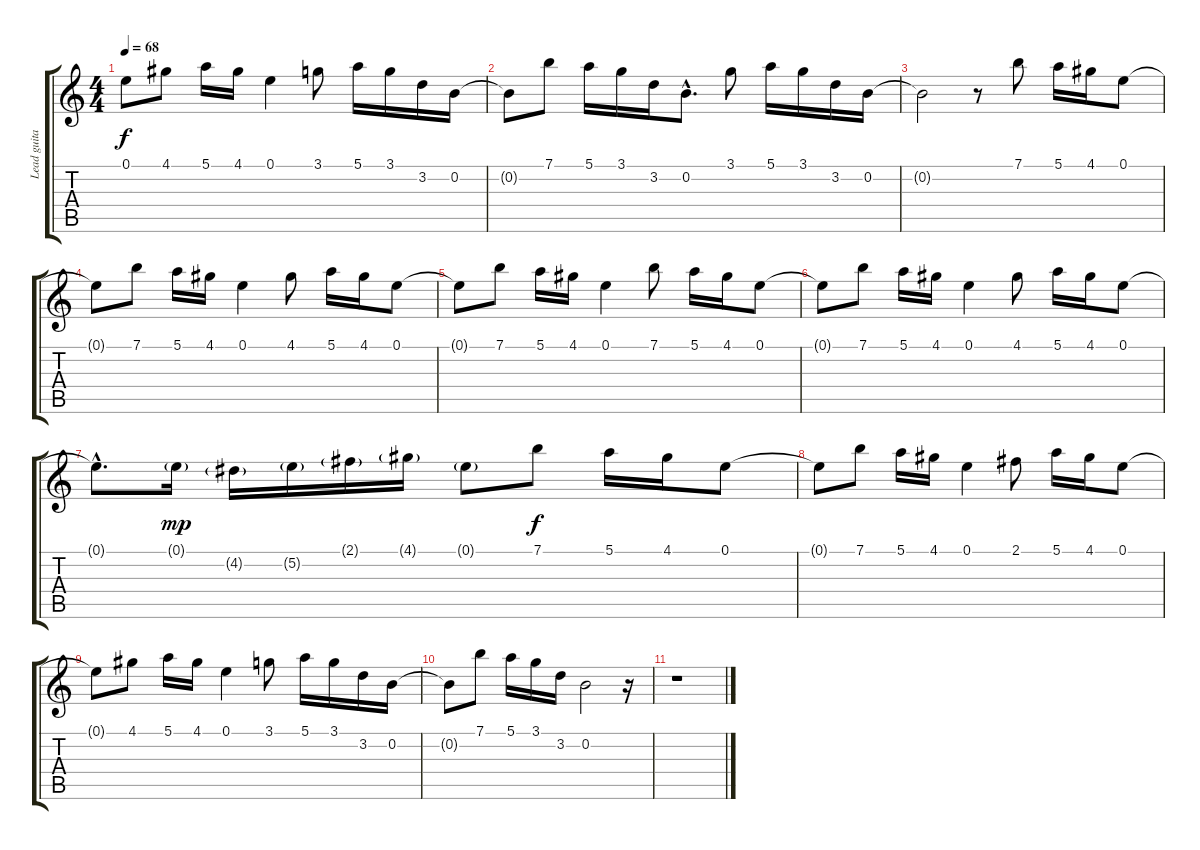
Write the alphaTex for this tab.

\track ("Lead guitar" "Lead guita") {instrument acousticguitarsteel}
\staff {score tabs}
\tuning (E4 B3 G3 D3 A2 E2) {hide}
\ts (4 4)
\tempo 68
\clef g2
\ks c
0.1{t}.8{dy f} 4.1.8 5.1.16 4.1.16 0.1.4 3.1.8 5.1.16 3.1.16 3.2.16 0.2.16 |
0.2{t}.8 7.1.8 5.1.16 3.1.16 3.2.16 0.2{hac}.8{d} 3.1.8 5.1.16 3.1.16 3.2.16 0.2.16 |
0.2{t}.2 r.8 7.1.8 5.1.16 4.1.16 0.1.8 |
0.1{t}.8 7.1.8 5.1.16 4.1.16 0.1.4 4.1.8 5.1.16 4.1.16 0.1.8 |
0.1{t}.8 7.1.8 5.1.16 4.1.16 0.1.4 7.1.8 5.1.16 4.1.16 0.1.8 |
0.1{t}.8 7.1.8 5.1.16 4.1.16 0.1.4 4.1.8 5.1.16 4.1.16 0.1.8 |
0.1{hac t}.8{d} 0.1{g}.16{dy mp} 4.2{g}.16 5.2{g}.16 2.1{g}.16 4.1{g}.16 0.1{g}.8 7.1.8{dy f} 5.1.16 4.1.16 0.1.8 |
0.1{t}.8 7.1.8 5.1.16 4.1.16 0.1.4 2.1.8 5.1.16 4.1.16 0.1.8 |
0.1{t}.8 4.1.8 5.1.16 4.1.16 0.1.4 3.1.8 5.1.16 3.1.16 3.2.16 0.2.16 |
0.2{t}.8 7.1.8 5.1.16 3.1.16 3.2.16 0.2.2 r.16 |
r.1
